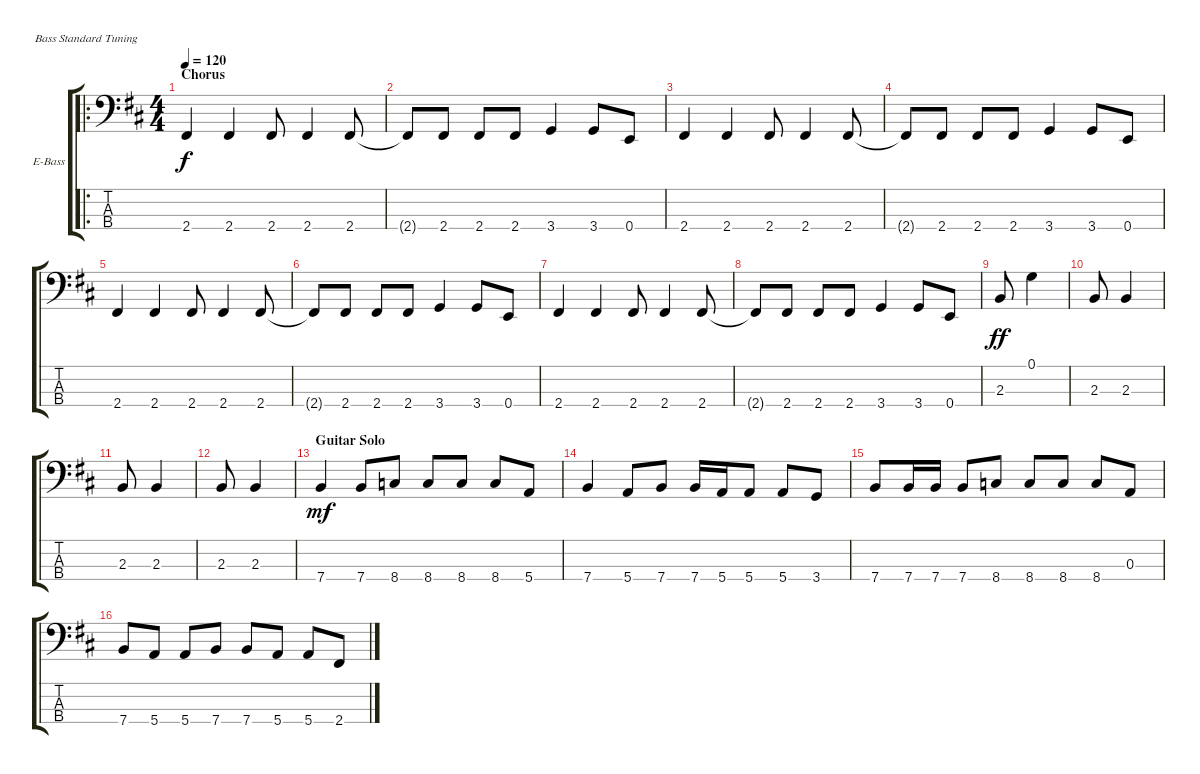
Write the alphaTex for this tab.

\defaultSystemsLayout 4
\bracketExtendMode groupsimilarinstruments
\firstSystemTrackNameOrientation horizontal
\otherSystemsTrackNameOrientation horizontal
\track ("Electric Bass" "E-Bass") {instrument electricbassfinger}
\staff {score tabs}
\tuning (G2 D2 A1 E1)
\ro
\ts (4 4)
\section ("" "Chorus")
\tempo 120
\clef f4
\scale
0.936948
\ks d
2.4.4{dy f} 2.4.4 2.4.8 2.4.4 2.4.8 |
\scale
0.936948 2.4{t}.8 2.4.8 2.4.8 2.4.8 3.4.4 3.4.8 0.4.8 |
\scale
1.1261 2.4.4 2.4.4 2.4.8 2.4.4 2.4.8 |
\scale
0.936948 2.4{t}.8 2.4.8 2.4.8 2.4.8 3.4.4 3.4.8 0.4.8 |
\scale
0.936948 2.4.4 2.4.4 2.4.8 2.4.4 2.4.8 |
\scale
1.1261 2.4{t}.8 2.4.8 2.4.8 2.4.8 3.4.4 3.4.8 0.4.8 |
\scale
0.936948 2.4.4 2.4.4 2.4.8 2.4.4 2.4.8 |
\scale
0.936948 2.4{t}.8 2.4.8 2.4.8 2.4.8 3.4.4 3.4.8 0.4.8 |
\scale
1.1261 2.3.8{dy ff} 0.1.4 |
\scale
0.936948 2.3.8 2.3.4 |
\scale
0.936948 2.3.8 2.3.4 |
\scale
1.1261 2.3.8 2.3.4 |
\section ("" "Guitar Solo")
\scale
0.936948 7.4.4{dy mf} 7.4.8 8.4.8 8.4.8 8.4.8 8.4.8 5.4.8 |
\scale
0.936948 7.4.4 5.4.8 7.4.8 7.4.16 5.4.16 5.4.8 5.4.8 3.4.8 |
\scale
1.1261 7.4.8 7.4.16 7.4.16 7.4.8 8.4.8 8.4.8 8.4.8 8.4.8 0.3.8 |
\scale
0.936948 7.4.8 5.4.8 5.4.8 7.4.8 7.4.8 5.4.8 5.4.8 2.4.8
